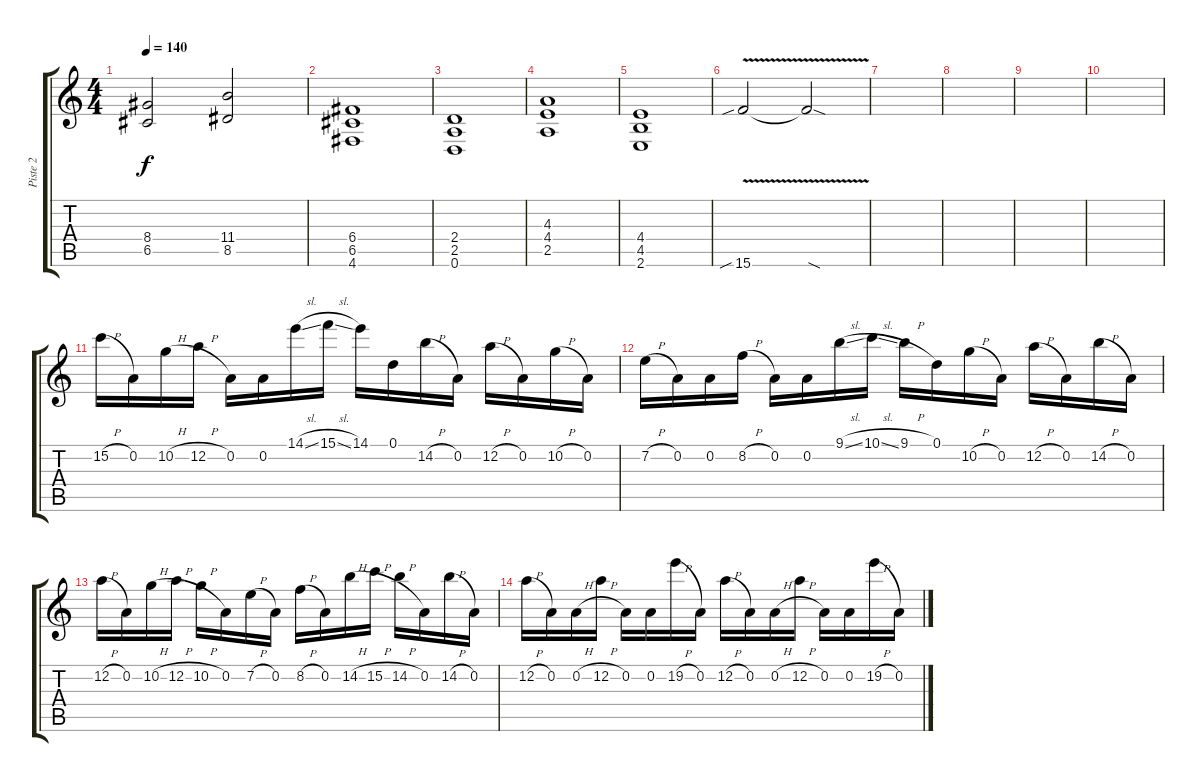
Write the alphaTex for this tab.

\track ("Piste 2" "Piste 2") {instrument distortionguitar}
\staff {score tabs}
\tuning (D4 A3 F3 C3 G2 D2) {hide}
\ts (4 4)
\tempo 140
\clef g2
\ks c
(8.4 6.5).2{dy f} (11.4 8.5).2 |
(6.4 6.5 4.6).1 |
(2.4 2.5 0.6).1 |
(4.3 4.4 2.5).1 |
(4.4 4.5 2.6).1 |
15.6{v sib}.2 15.6{sod t}.2 |
|
|
|
|
15.2{h}.16{balance 16} 0.2.16 10.2{h}.16 12.2{h}.16 0.2.16 0.2.16 14.1{sl}.16 15.1{sl}.16 14.1.16 0.1.16 14.2{h}.16 0.2.16 12.2{h}.16 0.2.16 10.2{h}.16 0.2.16 |
7.2{h}.16 0.2.16 0.2.16 8.2{h}.16 0.2.16 0.2.16 9.1{sl}.16 10.1{sl}.16 9.1{h}.16 0.1.16 10.2{h}.16 0.2.16 12.2{h}.16 0.2.16 14.2{h}.16 0.2.16 |
12.2{h}.16 0.2.16 10.2{h}.16 12.2{h}.16 10.2{h}.16 0.2.16 7.2{h}.16 0.2.16 8.2{h}.16 0.2.16 14.2{h}.16 15.2{h}.16 14.2{h}.16 0.2.16 14.2{h}.16 0.2.16 |
12.2{h}.16 0.2.16 0.2{h}.16 12.2{h}.16 0.2.16 0.2.16 19.2{h}.16 0.2.16 12.2{h}.16 0.2.16 0.2{h}.16 12.2{h}.16 0.2.16 0.2.16 19.2{h}.16 0.2.16
